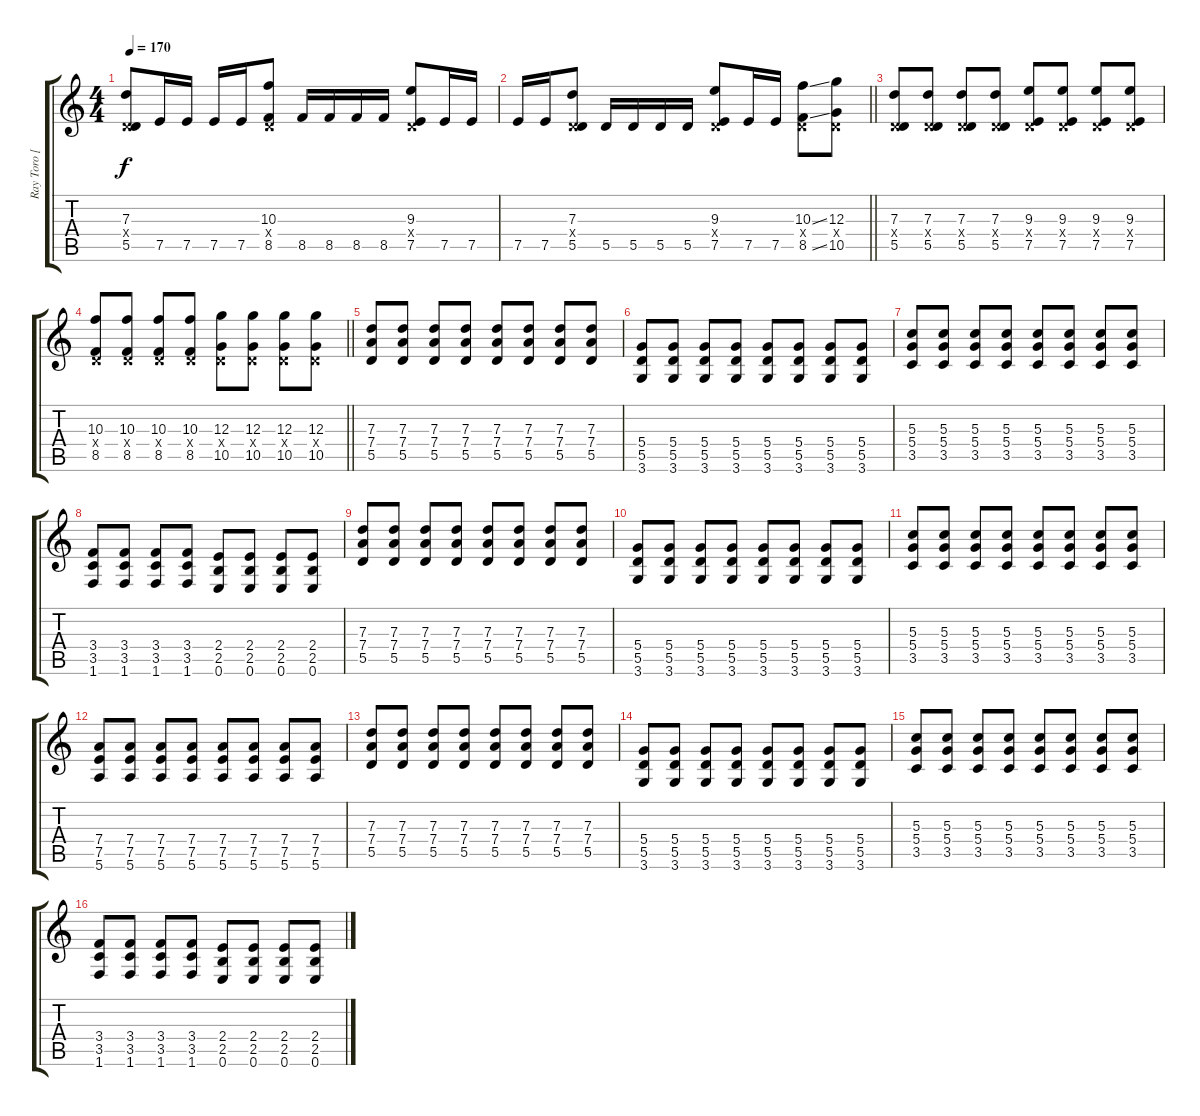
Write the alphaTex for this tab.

\track ("Ray Toro [Lead Guitar]" "Ray Toro [") {instrument overdrivenguitar}
\staff {score tabs}
\tuning (E4 B3 G3 D3 A2 E2) {hide}
\ts (4 4)
\tempo 170
\clef g2
\ks c
(7.3 0.4{x} 5.5).8{dy f} 7.5.16 7.5.16 7.5.16 7.5.16 (10.3 0.4{x} 8.5).8 8.5.16 8.5.16 8.5.16 8.5.16 (9.3 0.4{x} 7.5).8 7.5.16 7.5.16 |
\barLineRight lightlight
7.5.16 7.5.16 (7.3 0.4{x} 5.5).8 5.5.16 5.5.16 5.5.16 5.5.16 (9.3 0.4{x} 7.5).8 7.5.16 7.5.16 (10.3{ss} 0.4{x} 8.5{ss}).8 (12.3 0.4{x} 10.5).8 |
(7.3 0.4{x} 5.5).8{volume 10} (7.3 0.4{x} 5.5).8 (7.3 0.4{x} 5.5).8 (7.3 0.4{x} 5.5).8 (9.3 0.4{x} 7.5).8 (9.3 0.4{x} 7.5).8 (9.3 0.4{x} 7.5).8 (9.3 0.4{x} 7.5).8 |
\barLineRight lightlight
(10.3 0.4{x} 8.5).8 (10.3 0.4{x} 8.5).8 (10.3 0.4{x} 8.5).8 (10.3 0.4{x} 8.5).8 (12.3 0.4{x} 10.5).8 (12.3 0.4{x} 10.5).8 (12.3 0.4{x} 10.5).8 (12.3 0.4{x} 10.5).8 |
(7.3 7.4 5.5).8{volume 12} (7.3 7.4 5.5).8 (7.3 7.4 5.5).8 (7.3 7.4 5.5).8 (7.3 7.4 5.5).8 (7.3 7.4 5.5).8 (7.3 7.4 5.5).8 (7.3 7.4 5.5).8 |
(5.4 5.5 3.6).8 (5.4 5.5 3.6).8 (5.4 5.5 3.6).8 (5.4 5.5 3.6).8 (5.4 5.5 3.6).8 (5.4 5.5 3.6).8 (5.4 5.5 3.6).8 (5.4 5.5 3.6).8 |
(5.3 5.4 3.5).8 (5.3 5.4 3.5).8 (5.3 5.4 3.5).8 (5.3 5.4 3.5).8 (5.3 5.4 3.5).8 (5.3 5.4 3.5).8 (5.3 5.4 3.5).8 (5.3 5.4 3.5).8 |
(3.4 3.5 1.6).8 (3.4 3.5 1.6).8 (3.4 3.5 1.6).8 (3.4 3.5 1.6).8 (2.4 2.5 0.6).8 (2.4 2.5 0.6).8 (2.4 2.5 0.6).8 (2.4 2.5 0.6).8 |
(7.3 7.4 5.5).8 (7.3 7.4 5.5).8 (7.3 7.4 5.5).8 (7.3 7.4 5.5).8 (7.3 7.4 5.5).8 (7.3 7.4 5.5).8 (7.3 7.4 5.5).8 (7.3 7.4 5.5).8 |
(5.4 5.5 3.6).8 (5.4 5.5 3.6).8 (5.4 5.5 3.6).8 (5.4 5.5 3.6).8 (5.4 5.5 3.6).8 (5.4 5.5 3.6).8 (5.4 5.5 3.6).8 (5.4 5.5 3.6).8 |
(5.3 5.4 3.5).8 (5.3 5.4 3.5).8 (5.3 5.4 3.5).8 (5.3 5.4 3.5).8 (5.3 5.4 3.5).8 (5.3 5.4 3.5).8 (5.3 5.4 3.5).8 (5.3 5.4 3.5).8 |
(7.4 7.5 5.6).8 (7.4 7.5 5.6).8 (7.4 7.5 5.6).8 (7.4 7.5 5.6).8 (7.4 7.5 5.6).8 (7.4 7.5 5.6).8 (7.4 7.5 5.6).8 (7.4 7.5 5.6).8 |
(7.3 7.4 5.5).8 (7.3 7.4 5.5).8 (7.3 7.4 5.5).8 (7.3 7.4 5.5).8 (7.3 7.4 5.5).8 (7.3 7.4 5.5).8 (7.3 7.4 5.5).8 (7.3 7.4 5.5).8 |
(5.4 5.5 3.6).8 (5.4 5.5 3.6).8 (5.4 5.5 3.6).8 (5.4 5.5 3.6).8 (5.4 5.5 3.6).8 (5.4 5.5 3.6).8 (5.4 5.5 3.6).8 (5.4 5.5 3.6).8 |
(5.3 5.4 3.5).8 (5.3 5.4 3.5).8 (5.3 5.4 3.5).8 (5.3 5.4 3.5).8 (5.3 5.4 3.5).8 (5.3 5.4 3.5).8 (5.3 5.4 3.5).8 (5.3 5.4 3.5).8 |
(3.4 3.5 1.6).8 (3.4 3.5 1.6).8 (3.4 3.5 1.6).8 (3.4 3.5 1.6).8 (2.4 2.5 0.6).8 (2.4 2.5 0.6).8 (2.4 2.5 0.6).8 (2.4 2.5 0.6).8
